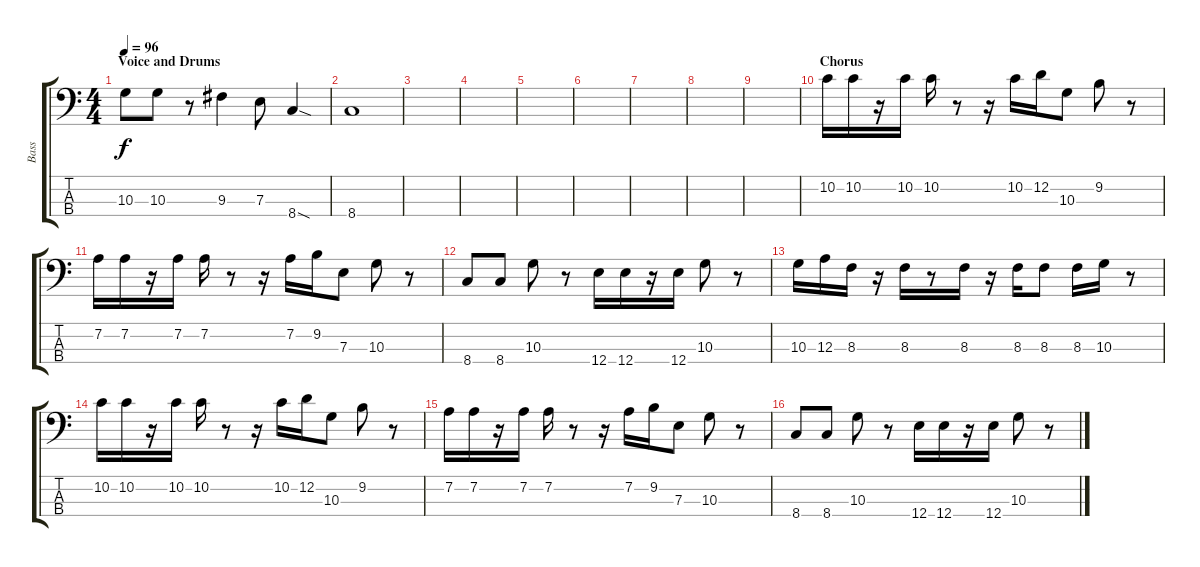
\track ("Bass" "Bass") {instrument electricbassfinger}
\staff {score tabs}
\tuning (G2 D2 A1 E1) {hide}
\ts (4 4)
\section ("" "Voice and Drums")
\tempo 96
\clef f4
\ks c
10.3.8{dy f} 10.3.8 r.8 9.3.4 7.3.8 8.4{sod}.4 |
8.4.1 |
|
|
|
|
|
|
|
\section ("" "Chorus")
10.2.16 10.2.16 r.16 10.2.16 10.2.16 r.8 r.16 10.2.16 12.2.16 10.3.8 9.2.8 r.8 |
7.2.16 7.2.16 r.16 7.2.16 7.2.16 r.8 r.16 7.2.16 9.2.16 7.3.8 10.3.8 r.8 |
8.4.8 8.4.8 10.3.8 r.8 12.4.16 12.4.16 r.16 12.4.16 10.3.8 r.8 |
10.3.16 12.3.16 8.3.16 r.16 8.3.16 r.8 8.3.16 r.16 8.3.16 8.3.8 8.3.16 10.3.16 r.8 |
10.2.16 10.2.16 r.16 10.2.16 10.2.16 r.8 r.16 10.2.16 12.2.16 10.3.8 9.2.8 r.8 |
7.2.16 7.2.16 r.16 7.2.16 7.2.16 r.8 r.16 7.2.16 9.2.16 7.3.8 10.3.8 r.8 |
8.4.8 8.4.8 10.3.8 r.8 12.4.16 12.4.16 r.16 12.4.16 10.3.8 r.8
